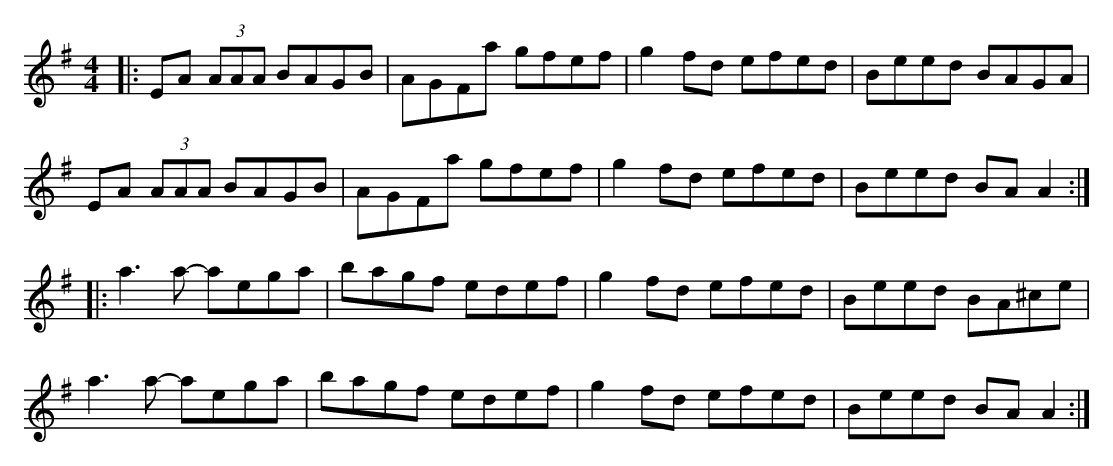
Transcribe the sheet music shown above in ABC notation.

X:1
M:4/4
K:Ador
|:EA (3AAA BAGB|AGFa gfef|g2fd efed|Beed BAGA|
EA (3AAA BAGB|AGFa gfef|g2fd efed|Beed BAA2:|
|:a3a- aega|bagf edef|g2fd efed|Beed BA^ce|
a3a- aega|bagf edef|g2fd efed|Beed BAA2:|
